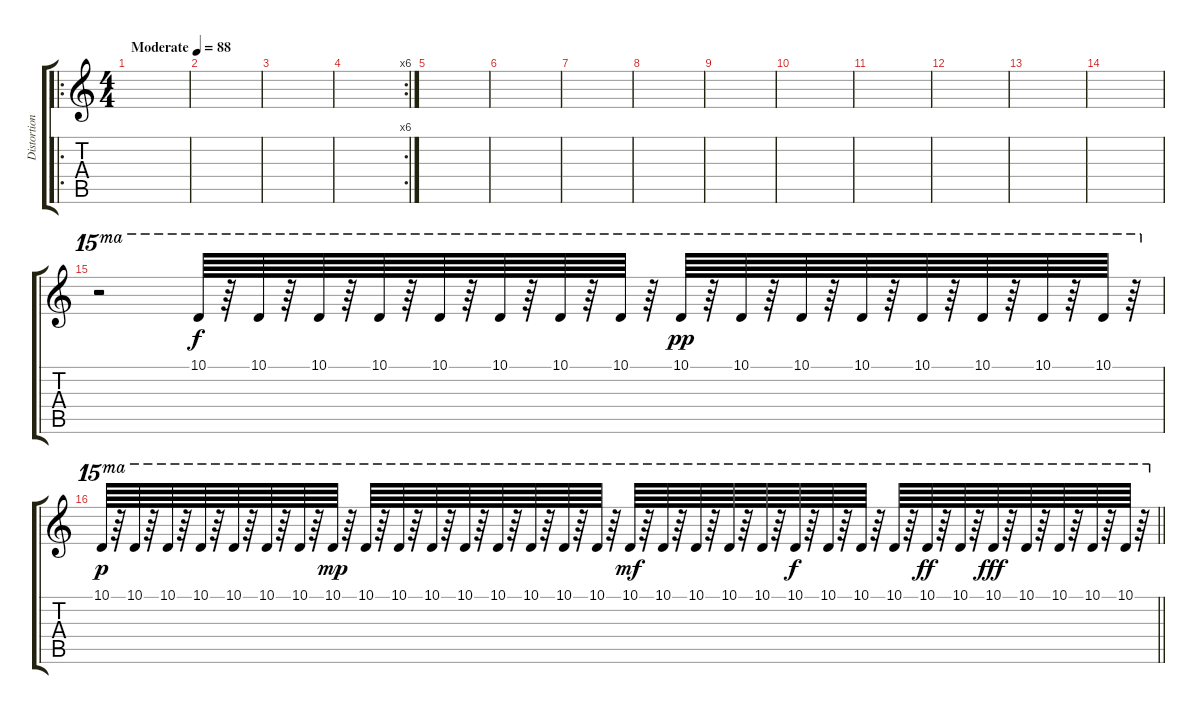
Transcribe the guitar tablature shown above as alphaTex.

\track ("Distortion Guitar" "Distortion") {instrument distortionguitar}
\staff {score tabs}
\tuning (E4 B3 G3 D3 A2 E2) {hide}
\ro
\ts (4 4)
\tempo (88 "Moderate")
\clef g2
\ks c
|
|
|
\rc 6
|
|
|
|
|
|
|
|
|
|
|
r.2{ot 15ma} 10.1.64{ot 15ma} r.64{ot 15ma} 10.1.64{ot 15ma} r.64{ot 15ma} 10.1.64{ot 15ma} r.64{ot 15ma} 10.1.64{ot 15ma} r.64{ot 15ma} 10.1.64{ot 15ma} r.64{ot 15ma} 10.1.64{ot 15ma} r.64{ot 15ma} 10.1.64{ot 15ma} r.64{ot 15ma} 10.1.64{ot 15ma} r.64{ot 15ma} 10.1.64{ot 15ma dy pp} r.64{ot 15ma} 10.1.64{ot 15ma} r.64{ot 15ma} 10.1.64{ot 15ma} r.64{ot 15ma} 10.1.64{ot 15ma} r.64{ot 15ma} 10.1.64{ot 15ma} r.64{ot 15ma} 10.1.64{ot 15ma} r.64{ot 15ma} 10.1.64{ot 15ma} r.64{ot 15ma} 10.1.64{ot 15ma} r.64{ot 15ma} |
\barLineRight lightlight
10.1.64{ot 15ma dy p} r.64{ot 15ma} 10.1.64{ot 15ma} r.64{ot 15ma} 10.1.64{ot 15ma} r.64{ot 15ma} 10.1.64{ot 15ma} r.64{ot 15ma} 10.1.64{ot 15ma} r.64{ot 15ma} 10.1.64{ot 15ma} r.64{ot 15ma} 10.1.64{ot 15ma} r.64{ot 15ma} 10.1.64{ot 15ma dy mp} r.64{ot 15ma} 10.1.64{ot 15ma} r.64{ot 15ma} 10.1.64{ot 15ma} r.64{ot 15ma} 10.1.64{ot 15ma} r.64{ot 15ma} 10.1.64{ot 15ma} r.64{ot 15ma} 10.1.64{ot 15ma} r.64{ot 15ma} 10.1.64{ot 15ma} r.64{ot 15ma} 10.1.64{ot 15ma} r.64{ot 15ma} 10.1.64{ot 15ma} r.64{ot 15ma} 10.1.64{ot 15ma dy mf} r.64{ot 15ma} 10.1.64{ot 15ma} r.64{ot 15ma} 10.1.64{ot 15ma} r.64{ot 15ma} 10.1.64{ot 15ma} r.64{ot 15ma} 10.1.64{ot 15ma} r.64{ot 15ma} 10.1.64{ot 15ma dy f} r.64{ot 15ma} 10.1.64{ot 15ma} r.64{ot 15ma} 10.1.64{ot 15ma} r.64{ot 15ma} 10.1.64{ot 15ma} r.64{ot 15ma} 10.1.64{ot 15ma dy ff} r.64{ot 15ma} 10.1.64{ot 15ma} r.64{ot 15ma} 10.1.64{ot 15ma dy fff} r.64{ot 15ma} 10.1.64{ot 15ma} r.64{ot 15ma} 10.1.64{ot 15ma} r.64{ot 15ma} 10.1.64{ot 15ma} r.64{ot 15ma} 10.1.64{ot 15ma} r.64{ot 15ma}
